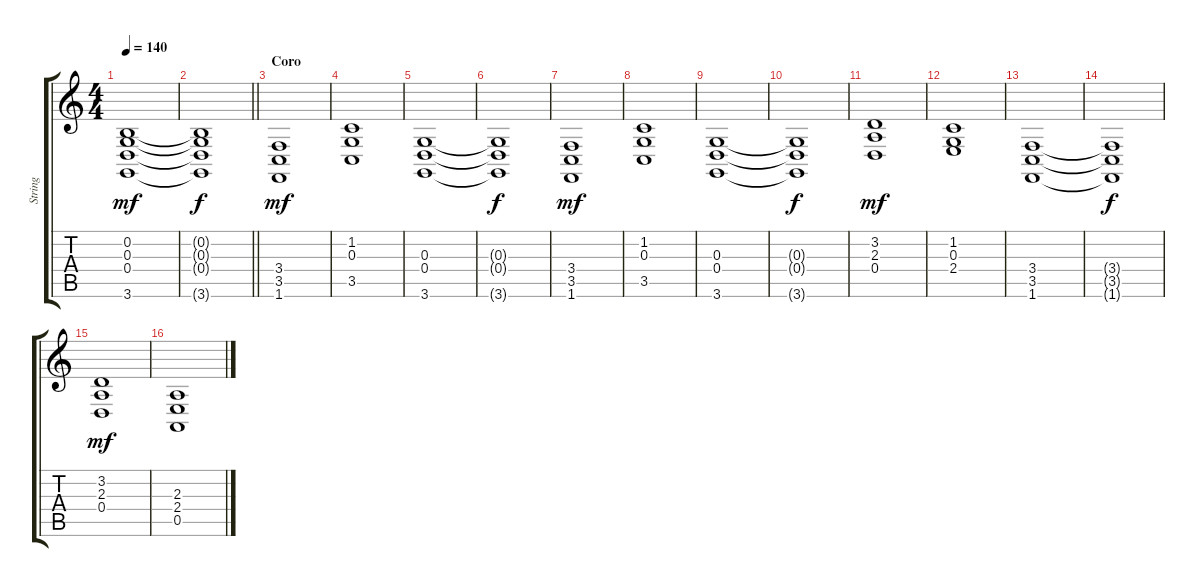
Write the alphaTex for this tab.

\track ("String" "String") {instrument stringensemble2}
\staff {score tabs}
\tuning (E4 B3 G3 D3 A2 E2) {hide}
\ts (4 4)
\tempo 140
\clef g2
\ks c
(0.2 0.3 0.4 3.6).1{dy mf} |
\barLineRight lightlight
(0.2{t} 0.3{t} 0.4{t} 3.6{t}).1{dy f} |
\section ("" "Coro")
(3.4 3.5 1.6).1{dy mf} |
(1.2 0.3 3.5).1 |
(0.3 0.4 3.6).1 |
(0.3{t} 0.4{t} 3.6{t}).1{dy f} |
(3.4 3.5 1.6).1{dy mf} |
(1.2 0.3 3.5).1 |
(0.3 0.4 3.6).1 |
(0.3{t} 0.4{t} 3.6{t}).1{dy f} |
(3.2 2.3 0.4).1{dy mf} |
(1.2 0.3 2.4).1 |
(3.4 3.5 1.6).1 |
(3.4{t} 3.5{t} 1.6{t}).1{dy f} |
(3.2 2.3 0.4).1{dy mf} |
(2.3 2.4 0.5).1
